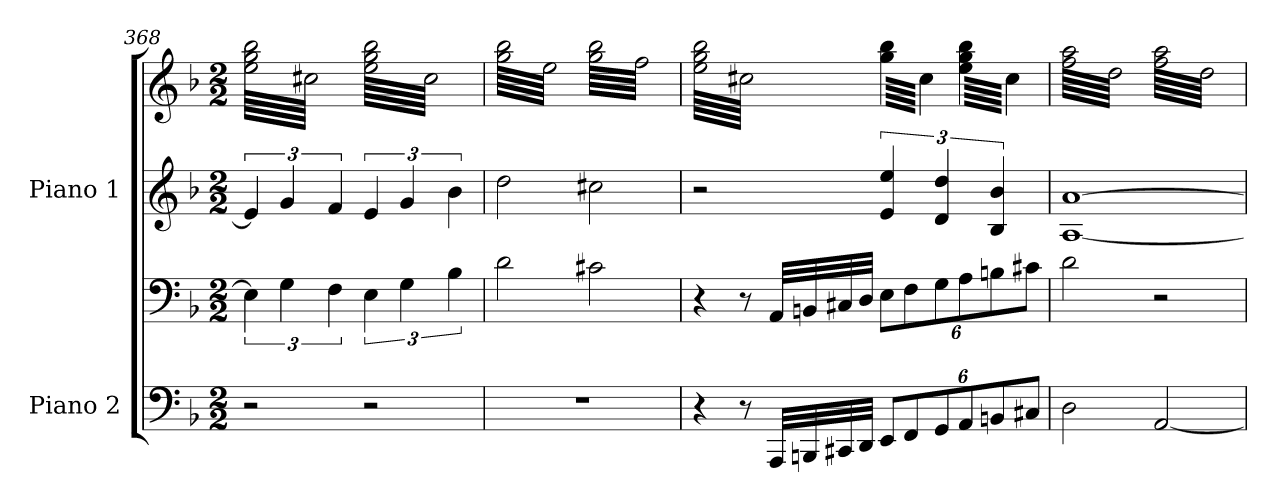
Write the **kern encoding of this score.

**kern	**kern	**kern	**kern
*part2	*part2	*part1	*part1
*staff4	*staff3	*staff2	*staff1
*I"Piano 2	*	*I"Piano 1	*
*I'Pno. 2	*	*I'Pno. 1	*
*clefF4	*clefF4	*clefG2	*clefG2
*k[b-]	*k[b-]	*k[b-]	*k[b-]
*M2/2	*M2/2	*M2/2	*M2/2
=368	=368	=368	=368
*	*	*	*tremolo
2r	6E\]	6e/]	64ee\ 64gg\ 64bb-\LLLL
.	.	.	64cc#X\
.	.	.	64ee\ 64gg\ 64bb-\
.	.	.	64cc#X\
.	.	.	64ee\ 64gg\ 64bb-\
.	.	.	64cc#X\
.	.	.	64ee\ 64gg\ 64bb-\
.	.	.	64cc#X\
.	.	.	64ee\ 64gg\ 64bb-\
.	.	.	64cc#X\
.	.	.	64ee\ 64gg\ 64bb-\
.	6G\	6g/	.
.	.	.	64cc#X\
.	.	.	64ee\ 64gg\ 64bb-\
.	.	.	64cc#X\
.	.	.	64ee\ 64gg\ 64bb-\
.	.	.	64cc#X\
.	.	.	64ee\ 64gg\ 64bb-\
.	.	.	64cc#X\
.	.	.	64ee\ 64gg\ 64bb-\
.	.	.	64cc#X\
.	.	.	64ee\ 64gg\ 64bb-\
.	.	.	64cc#X\
.	6F\	6f/	.
.	.	.	64ee\ 64gg\ 64bb-\
.	.	.	64cc#X\
.	.	.	64ee\ 64gg\ 64bb-\
.	.	.	64cc#X\
.	.	.	64ee\ 64gg\ 64bb-\
.	.	.	64cc#X\
.	.	.	64ee\ 64gg\ 64bb-\
.	.	.	64cc#X\
.	.	.	64ee\ 64gg\ 64bb-\
.	.	.	64cc#X\JJJJ
2r	6E\	6e/	64ee\ 64gg\ 64bb-\LLLL
.	.	.	64cc#\
.	.	.	64ee\ 64gg\ 64bb-\
.	.	.	64cc#\
.	.	.	64ee\ 64gg\ 64bb-\
.	.	.	64cc#\
.	.	.	64ee\ 64gg\ 64bb-\
.	.	.	64cc#\
.	.	.	64ee\ 64gg\ 64bb-\
.	.	.	64cc#\
.	.	.	64ee\ 64gg\ 64bb-\
.	6G\	6g/	.
.	.	.	64cc#\
.	.	.	64ee\ 64gg\ 64bb-\
.	.	.	64cc#\
.	.	.	64ee\ 64gg\ 64bb-\
.	.	.	64cc#\
.	.	.	64ee\ 64gg\ 64bb-\
.	.	.	64cc#\
.	.	.	64ee\ 64gg\ 64bb-\
.	.	.	64cc#\
.	.	.	64ee\ 64gg\ 64bb-\
.	.	.	64cc#\
.	6B-\	6b-\	.
.	.	.	64ee\ 64gg\ 64bb-\
.	.	.	64cc#\
.	.	.	64ee\ 64gg\ 64bb-\
.	.	.	64cc#\
.	.	.	64ee\ 64gg\ 64bb-\
.	.	.	64cc#\
.	.	.	64ee\ 64gg\ 64bb-\
.	.	.	64cc#\
.	.	.	64ee\ 64gg\ 64bb-\
.	.	.	64cc#\JJJJ
=369	=369	=369	=369
1r	2d\	2dd\	64gg\ 64bb-\LLLL
.	.	.	64ee\
.	.	.	64gg\ 64bb-\
.	.	.	64ee\
.	.	.	64gg\ 64bb-\
.	.	.	64ee\
.	.	.	64gg\ 64bb-\
.	.	.	64ee\
.	.	.	64gg\ 64bb-\
.	.	.	64ee\
.	.	.	64gg\ 64bb-\
.	.	.	64ee\
.	.	.	64gg\ 64bb-\
.	.	.	64ee\
.	.	.	64gg\ 64bb-\
.	.	.	64ee\
.	.	.	64gg\ 64bb-\
.	.	.	64ee\
.	.	.	64gg\ 64bb-\
.	.	.	64ee\
.	.	.	64gg\ 64bb-\
.	.	.	64ee\
.	.	.	64gg\ 64bb-\
.	.	.	64ee\
.	.	.	64gg\ 64bb-\
.	.	.	64ee\
.	.	.	64gg\ 64bb-\
.	.	.	64ee\
.	.	.	64gg\ 64bb-\
.	.	.	64ee\
.	.	.	64gg\ 64bb-\
.	.	.	64ee\JJJJ
.	2c#X\	2cc#X\	64gg\ 64bb-\LLLL
.	.	.	64ff\
.	.	.	64gg\ 64bb-\
.	.	.	64ff\
.	.	.	64gg\ 64bb-\
.	.	.	64ff\
.	.	.	64gg\ 64bb-\
.	.	.	64ff\
.	.	.	64gg\ 64bb-\
.	.	.	64ff\
.	.	.	64gg\ 64bb-\
.	.	.	64ff\
.	.	.	64gg\ 64bb-\
.	.	.	64ff\
.	.	.	64gg\ 64bb-\
.	.	.	64ff\
.	.	.	64gg\ 64bb-\
.	.	.	64ff\
.	.	.	64gg\ 64bb-\
.	.	.	64ff\
.	.	.	64gg\ 64bb-\
.	.	.	64ff\
.	.	.	64gg\ 64bb-\
.	.	.	64ff\
.	.	.	64gg\ 64bb-\
.	.	.	64ff\
.	.	.	64gg\ 64bb-\
.	.	.	64ff\
.	.	.	64gg\ 64bb-\
.	.	.	64ff\
.	.	.	64gg\ 64bb-\
.	.	.	64ff\JJJJ
!!LO:PB:g=z
=370	=370	=370	=370
4r	4r	2r	64ee\ 64gg\ 64bb-\LLLL
.	.	.	64cc#X\
.	.	.	64ee\ 64gg\ 64bb-\
.	.	.	64cc#X\
.	.	.	64ee\ 64gg\ 64bb-\
.	.	.	64cc#X\
.	.	.	64ee\ 64gg\ 64bb-\
.	.	.	64cc#X\
.	.	.	64ee\ 64gg\ 64bb-\
.	.	.	64cc#X\
.	.	.	64ee\ 64gg\ 64bb-\
.	.	.	64cc#X\
.	.	.	64ee\ 64gg\ 64bb-\
.	.	.	64cc#X\
.	.	.	64ee\ 64gg\ 64bb-\
.	.	.	64cc#X\
8r	8r	.	64ee\ 64gg\ 64bb-\
.	.	.	64cc#X\
.	.	.	64ee\ 64gg\ 64bb-\
.	.	.	64cc#X\
.	.	.	64ee\ 64gg\ 64bb-\
.	.	.	64cc#X\
.	.	.	64ee\ 64gg\ 64bb-\
.	.	.	64cc#X\
32AAA/LLL	32AA/LLL	.	64ee\ 64gg\ 64bb-\
.	.	.	64cc#X\
32BBBn/	32BBn/	.	64ee\ 64gg\ 64bb-\
.	.	.	64cc#X\
32CC#X/	32C#X/	.	64ee\ 64gg\ 64bb-\
.	.	.	64cc#X\
32DD/JJJ	32D/JJJ	.	64ee\ 64gg\ 64bb-\
.	.	.	64cc#X\JJJJ
*Xbrackettup	*Xbrackettup	*	*
12EE/L	12E\L	6e/ 6ee/	64gg\ 64bb-\LLLL
.	.	.	64cc#\
.	.	.	64gg\ 64bb-\
.	.	.	64cc#\
.	.	.	64gg\ 64bb-\
.	.	.	64cc#\
12FF/	12F\	.	.
.	.	.	64gg\ 64bb-\
.	.	.	64cc#\
.	.	.	64gg\ 64bb-\
.	.	.	64cc#\
.	.	.	64gg\ 64bb-\
12GG/	12G\	6d/ 6dd/	.
.	.	.	64cc#\
.	.	.	64gg\ 64bb-\
.	.	.	64cc#\
.	.	.	64gg\ 64bb-\
.	.	.	64cc#\JJJJ
12AA/	12A\	.	64ee\ 64gg\ 64bb-\LLLL
.	.	.	64cc#\
.	.	.	64ee\ 64gg\ 64bb-\
.	.	.	64cc#\
.	.	.	64ee\ 64gg\ 64bb-\
.	.	.	64cc#\
12BBn/	12Bn\	6B-/ 6b-/	.
.	.	.	64ee\ 64gg\ 64bb-\
.	.	.	64cc#\
.	.	.	64ee\ 64gg\ 64bb-\
.	.	.	64cc#\
.	.	.	64ee\ 64gg\ 64bb-\
12C#X/J	12c#X\J	.	.
.	.	.	64cc#\
.	.	.	64ee\ 64gg\ 64bb-\
.	.	.	64cc#\
.	.	.	64ee\ 64gg\ 64bb-\
.	.	.	64cc#\JJJJ
=371	=371	=371	=371
2D\	2d\	[1A [1a	64ff\ 64aa\LLLL
.	.	.	64dd\
.	.	.	64ff\ 64aa\
.	.	.	64dd\
.	.	.	64ff\ 64aa\
.	.	.	64dd\
.	.	.	64ff\ 64aa\
.	.	.	64dd\
.	.	.	64ff\ 64aa\
.	.	.	64dd\
.	.	.	64ff\ 64aa\
.	.	.	64dd\
.	.	.	64ff\ 64aa\
.	.	.	64dd\
.	.	.	64ff\ 64aa\
.	.	.	64dd\
.	.	.	64ff\ 64aa\
.	.	.	64dd\
.	.	.	64ff\ 64aa\
.	.	.	64dd\
.	.	.	64ff\ 64aa\
.	.	.	64dd\
.	.	.	64ff\ 64aa\
.	.	.	64dd\
.	.	.	64ff\ 64aa\
.	.	.	64dd\
.	.	.	64ff\ 64aa\
.	.	.	64dd\
.	.	.	64ff\ 64aa\
.	.	.	64dd\
.	.	.	64ff\ 64aa\
.	.	.	64dd\JJJJ
[2AA/	2r	.	64ff\ 64aa\LLLL
.	.	.	64dd\
.	.	.	64ff\ 64aa\
.	.	.	64dd\
.	.	.	64ff\ 64aa\
.	.	.	64dd\
.	.	.	64ff\ 64aa\
.	.	.	64dd\
.	.	.	64ff\ 64aa\
.	.	.	64dd\
.	.	.	64ff\ 64aa\
.	.	.	64dd\
.	.	.	64ff\ 64aa\
.	.	.	64dd\
.	.	.	64ff\ 64aa\
.	.	.	64dd\
.	.	.	64ff\ 64aa\
.	.	.	64dd\
.	.	.	64ff\ 64aa\
.	.	.	64dd\
.	.	.	64ff\ 64aa\
.	.	.	64dd\
.	.	.	64ff\ 64aa\
.	.	.	64dd\
.	.	.	64ff\ 64aa\
.	.	.	64dd\
.	.	.	64ff\ 64aa\
.	.	.	64dd\
.	.	.	64ff\ 64aa\
.	.	.	64dd\
.	.	.	64ff\ 64aa\
.	.	.	64dd\JJJJ
*	*	*	*Xtremolo
.	.	.	.
.	.	.	.
.	.	.	.
.	.	.	.
.	.	.	.
.	.	.	.
.	.	.	.
.	.	.	.
.	.	.	.
.	.	.	.
.	.	.	.
.	.	.	.
.	.	.	.
.	.	.	.
.	.	.	.
.	.	.	.
=	=	=	=
*-	*-	*-	*-
